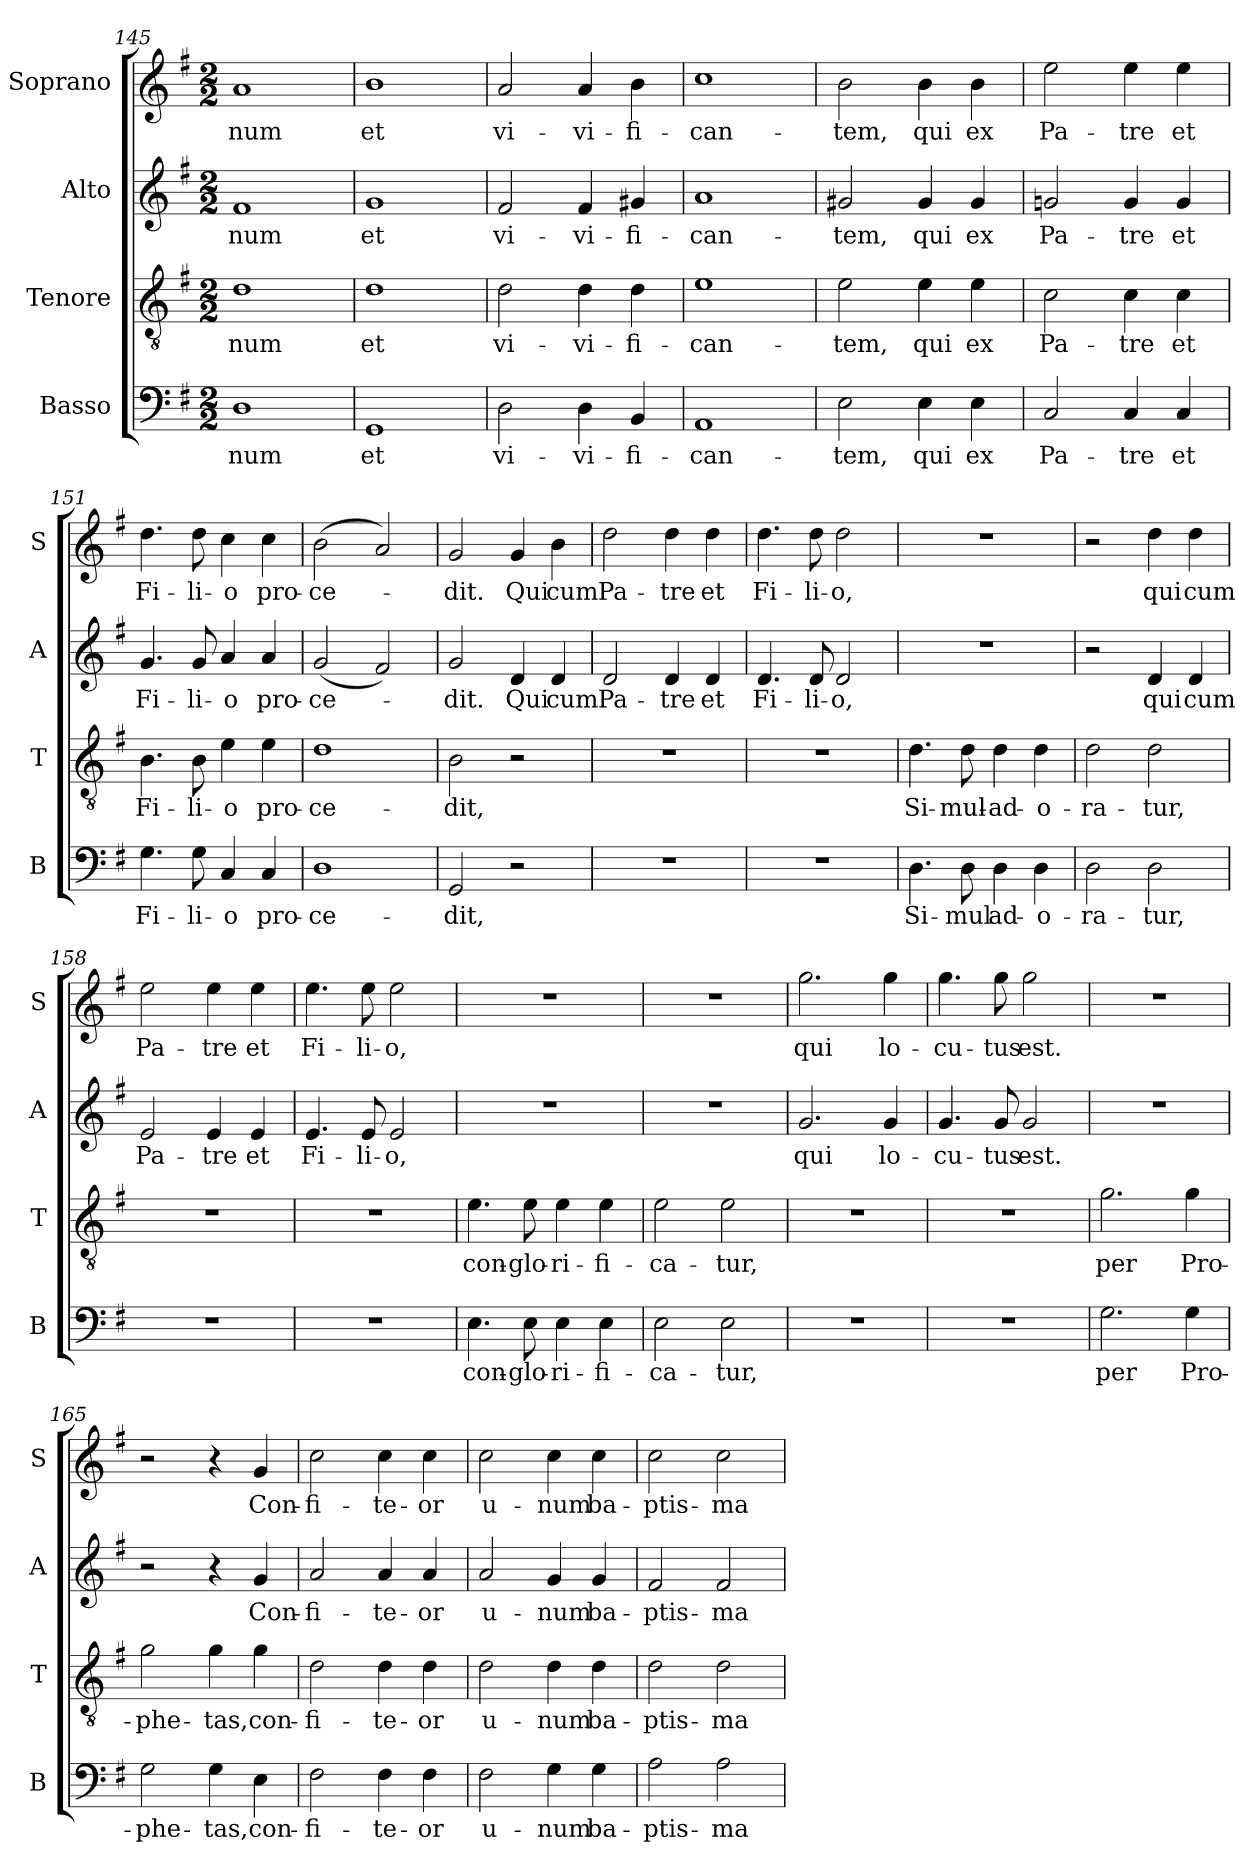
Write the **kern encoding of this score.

**kern	**text	**kern	**text	**kern	**text	**kern	**text
*part4	*part4	*part3	*part3	*part2	*part2	*part1	*part1
*staff4	*staff4	*staff3	*staff3	*staff2	*staff2	*staff1	*staff1
*I"Basso	*	*I"Tenore	*	*I"Alto	*	*I"Soprano	*
*I'B	*	*I'T	*	*I'A	*	*I'S	*
*clefF4	*	*clefGv2	*	*clefG2	*	*clefG2	*
*k[f#]	*	*k[f#]	*	*k[f#]	*	*k[f#]	*
*G:	*	*G:	*	*G:	*	*G:	*
*M2/2	*	*M2/2	*	*M2/2	*	*M2/2	*
=145	=145	=145	=145	=145	=145	=145	=145
!	!LO:LY:b	!	!LO:LY:b	!	!LO:LY:b	!	!LO:LY:b
1D	-num	1d	-num	1f#	-num	1a	-num
=146	=146	=146	=146	=146	=146	=146	=146
!	!LO:LY:b	!	!LO:LY:b	!	!LO:LY:b	!	!LO:LY:b
1GG	et	1d	et	1g	et	1b	et
=147	=147	=147	=147	=147	=147	=147	=147
!	!LO:LY:b	!	!LO:LY:b	!	!LO:LY:b	!	!LO:LY:b
2D\	vi-	2d\	vi-	2f#/	vi-	2a/	vi-
!	!LO:LY:b	!	!LO:LY:b	!	!LO:LY:b	!	!LO:LY:b
4D\	-vi-	4d\	-vi-	4f#/	-vi-	4a/	-vi-
!	!LO:LY:b	!	!LO:LY:b	!	!LO:LY:b	!	!LO:LY:b
4BB/	-fi-	4d\	-fi-	4g#X/	-fi-	4b\	-fi-
=148	=148	=148	=148	=148	=148	=148	=148
!	!LO:LY:b	!	!LO:LY:b	!	!LO:LY:b	!	!LO:LY:b
1AA	-can-	1e	-can-	1a	-can-	1cc	-can-
=149	=149	=149	=149	=149	=149	=149	=149
!	!LO:LY:b	!	!LO:LY:b	!	!LO:LY:b	!	!LO:LY:b
2E\	-tem,	2e\	-tem,	2g#X/	-tem,	2b\	-tem,
!	!LO:LY:b	!	!LO:LY:b	!	!LO:LY:b	!	!LO:LY:b
4E\	qui	4e\	qui	4g#/	qui	4b\	qui
!	!LO:LY:b	!	!LO:LY:b	!	!LO:LY:b	!	!LO:LY:b
4E\	ex	4e\	ex	4g#/	ex	4b\	ex
=150	=150	=150	=150	=150	=150	=150	=150
!	!LO:LY:b	!	!LO:LY:b	!	!LO:LY:b	!	!LO:LY:b
2C/	Pa-	2c\	Pa-	2gn/	Pa-	2ee\	Pa-
!	!LO:LY:b	!	!LO:LY:b	!	!LO:LY:b	!	!LO:LY:b
4C/	-tre	4c\	-tre	4g/	-tre	4ee\	-tre
!	!LO:LY:b	!	!LO:LY:b	!	!LO:LY:b	!	!LO:LY:b
4C/	et	4c\	et	4g/	et	4ee\	et
=151	=151	=151	=151	=151	=151	=151	=151
!	!LO:LY:b	!	!LO:LY:b	!	!LO:LY:b	!	!LO:LY:b
4.G\	Fi-	4.B\	Fi-	4.g/	Fi-	4.dd\	Fi-
!	!LO:LY:b	!	!LO:LY:b	!	!LO:LY:b	!	!LO:LY:b
8G\	-li-	8B\	-li-	8g/	-li-	8dd\	-li-
!	!LO:LY:b	!	!LO:LY:b	!	!LO:LY:b	!	!LO:LY:b
4C/	-o	4e\	-o	4a/	-o	4cc\	-o
!	!LO:LY:b	!	!LO:LY:b	!	!LO:LY:b	!	!LO:LY:b
4C/	pro-	4e\	pro-	4a/	pro-	4cc\	pro-
!!LO:LB:g=z
=152	=152	=152	=152	=152	=152	=152	=152
!	!LO:LY:b	!	!LO:LY:b	!	!LO:LY:b	!	!LO:LY:b
1D	-ce-	1d	-ce-	(<2g/	-ce-	(>2b\	-ce-
.	.	.	.	2f#/)	.	2a/)	.
=153	=153	=153	=153	=153	=153	=153	=153
!	!LO:LY:b	!	!LO:LY:b	!	!LO:LY:b	!	!LO:LY:b
2GG/	-dit,	2B\	-dit,	2g/	-dit.	2g/	-dit.
!	!	!	!	!	!LO:LY:b	!	!LO:LY:b
2r	.	2r	.	4d/	Qui	4g/	Qui
!	!	!	!	!	!LO:LY:b	!	!LO:LY:b
.	.	.	.	4d/	cum	4b\	cum
=154	=154	=154	=154	=154	=154	=154	=154
!	!	!	!	!	!LO:LY:b	!	!LO:LY:b
1r	.	1r	.	2d/	Pa-	2dd\	Pa-
!	!	!	!	!	!LO:LY:b	!	!LO:LY:b
.	.	.	.	4d/	-tre	4dd\	-tre
!	!	!	!	!	!LO:LY:b	!	!LO:LY:b
.	.	.	.	4d/	et	4dd\	et
=155	=155	=155	=155	=155	=155	=155	=155
!	!	!	!	!	!LO:LY:b	!	!LO:LY:b
1r	.	1r	.	4.d/	Fi-	4.dd\	Fi-
!	!	!	!	!	!LO:LY:b	!	!LO:LY:b
.	.	.	.	8d/	-li-	8dd\	-li-
!	!	!	!	!	!LO:LY:b	!	!LO:LY:b
.	.	.	.	2d/	-o,	2dd\	-o,
=156	=156	=156	=156	=156	=156	=156	=156
!	!LO:LY:b	!	!LO:LY:b	!	!	!	!
4.D\	Si-	4.d\	Si-	1r	.	1r	.
!	!LO:LY:b	!	!LO:LY:b	!	!	!	!
8D\	-mul	8d\	-mul-	.	.	.	.
!	!LO:LY:b	!	!LO:LY:b	!	!	!	!
4D\	ad-	4d\	-ad-	.	.	.	.
!	!LO:LY:b	!	!LO:LY:b	!	!	!	!
4D\	-o-	4d\	-o-	.	.	.	.
=157	=157	=157	=157	=157	=157	=157	=157
!	!LO:LY:b	!	!LO:LY:b	!	!	!	!
2D\	-ra-	2d\	-ra-	2r	.	2r	.
!	!LO:LY:b	!	!LO:LY:b	!	!LO:LY:b	!	!LO:LY:b
2D\	-tur,	2d\	-tur,	4d/	qui	4dd\	qui
!	!	!	!	!	!LO:LY:b	!	!LO:LY:b
.	.	.	.	4d/	cum	4dd\	cum
=158	=158	=158	=158	=158	=158	=158	=158
!	!	!	!	!	!LO:LY:b	!	!LO:LY:b
1r	.	1r	.	2e/	Pa-	2ee\	Pa-
!	!	!	!	!	!LO:LY:b	!	!LO:LY:b
.	.	.	.	4e/	-tre	4ee\	-tre
!	!	!	!	!	!LO:LY:b	!	!LO:LY:b
.	.	.	.	4e/	et	4ee\	et
!!LO:PB:g=z
=159	=159	=159	=159	=159	=159	=159	=159
!	!	!	!	!	!LO:LY:b	!	!LO:LY:b
1r	.	1r	.	4.e/	Fi-	4.ee\	Fi-
!	!	!	!	!	!LO:LY:b	!	!LO:LY:b
.	.	.	.	8e/	-li-	8ee\	-li-
!	!	!	!	!	!LO:LY:b	!	!LO:LY:b
.	.	.	.	2e/	-o,	2ee\	-o,
=160	=160	=160	=160	=160	=160	=160	=160
!	!LO:LY:b	!	!LO:LY:b	!	!	!	!
4.E\	con-	4.e\	con-	1r	.	1r	.
!	!LO:LY:b	!	!LO:LY:b	!	!	!	!
8E\	-glo-	8e\	-glo-	.	.	.	.
!	!LO:LY:b	!	!LO:LY:b	!	!	!	!
4E\	-ri-	4e\	-ri-	.	.	.	.
!	!LO:LY:b	!	!LO:LY:b	!	!	!	!
4E\	-fi-	4e\	-fi-	.	.	.	.
=161	=161	=161	=161	=161	=161	=161	=161
!	!LO:LY:b	!	!LO:LY:b	!	!	!	!
2E\	-ca-	2e\	-ca-	1r	.	1r	.
!	!LO:LY:b	!	!LO:LY:b	!	!	!	!
2E\	-tur,	2e\	-tur,	.	.	.	.
=162	=162	=162	=162	=162	=162	=162	=162
!	!	!	!	!	!LO:LY:b	!	!LO:LY:b
1r	.	1r	.	2.g/	qui	2.gg\	qui
!	!	!	!	!	!LO:LY:b	!	!LO:LY:b
.	.	.	.	4g/	lo-	4gg\	lo-
=163	=163	=163	=163	=163	=163	=163	=163
!	!	!	!	!	!LO:LY:b	!	!LO:LY:b
1r	.	1r	.	4.g/	-cu-	4.gg\	-cu-
!	!	!	!	!	!LO:LY:b	!	!LO:LY:b
.	.	.	.	8g/	-tus	8gg\	-tus
!	!	!	!	!	!LO:LY:b	!	!LO:LY:b
.	.	.	.	2g/	est.	2gg\	est.
=164	=164	=164	=164	=164	=164	=164	=164
!	!LO:LY:b	!	!LO:LY:b	!	!	!	!
2.G\	per	2.g\	per	1r	.	1r	.
!	!LO:LY:b	!	!LO:LY:b	!	!	!	!
4G\	Pro-	4g\	Pro-	.	.	.	.
=165	=165	=165	=165	=165	=165	=165	=165
!	!LO:LY:b	!	!LO:LY:b	!	!	!	!
2G\	-phe-	2g\	-phe-	2r	.	2r	.
!	!LO:LY:b	!	!LO:LY:b	!	!	!	!
4G\	-tas,	4g\	-tas,	4r	.	4r	.
!	!LO:LY:b	!	!LO:LY:b	!	!LO:LY:b	!	!LO:LY:b
4E\	con-	4g\	con-	4g/	Con-	4g/	Con-
!!LO:LB:g=z
=166	=166	=166	=166	=166	=166	=166	=166
!	!LO:LY:b	!	!LO:LY:b	!	!LO:LY:b	!	!LO:LY:b
2F#\	-fi-	2d\	-fi-	2a/	-fi-	2cc\	-fi-
!	!LO:LY:b	!	!LO:LY:b	!	!LO:LY:b	!	!LO:LY:b
4F#\	-te-	4d\	-te-	4a/	-te-	4cc\	-te-
!	!LO:LY:b	!	!LO:LY:b	!	!LO:LY:b	!	!LO:LY:b
4F#\	-or	4d\	-or	4a/	-or	4cc\	-or
=167	=167	=167	=167	=167	=167	=167	=167
!	!LO:LY:b	!	!LO:LY:b	!	!LO:LY:b	!	!LO:LY:b
2F#\	u-	2d\	u-	2a/	u-	2cc\	u-
!	!LO:LY:b	!	!LO:LY:b	!	!LO:LY:b	!	!LO:LY:b
4G\	-num	4d\	-num	4g/	-num	4cc\	-num
!	!LO:LY:b	!	!LO:LY:b	!	!LO:LY:b	!	!LO:LY:b
4G\	ba-	4d\	ba-	4g/	ba-	4cc\	ba-
=168	=168	=168	=168	=168	=168	=168	=168
!	!LO:LY:b	!	!LO:LY:b	!	!LO:LY:b	!	!LO:LY:b
2A\	-ptis-	2d\	-ptis-	2f#/	-ptis-	2cc\	-ptis-
!	!LO:LY:b	!	!LO:LY:b	!	!LO:LY:b	!	!LO:LY:b
2A\	-ma	2d\	-ma	2f#/	-ma	2cc\	-ma
=	=	=	=	=	=	=	=
*-	*-	*-	*-	*-	*-	*-	*-
